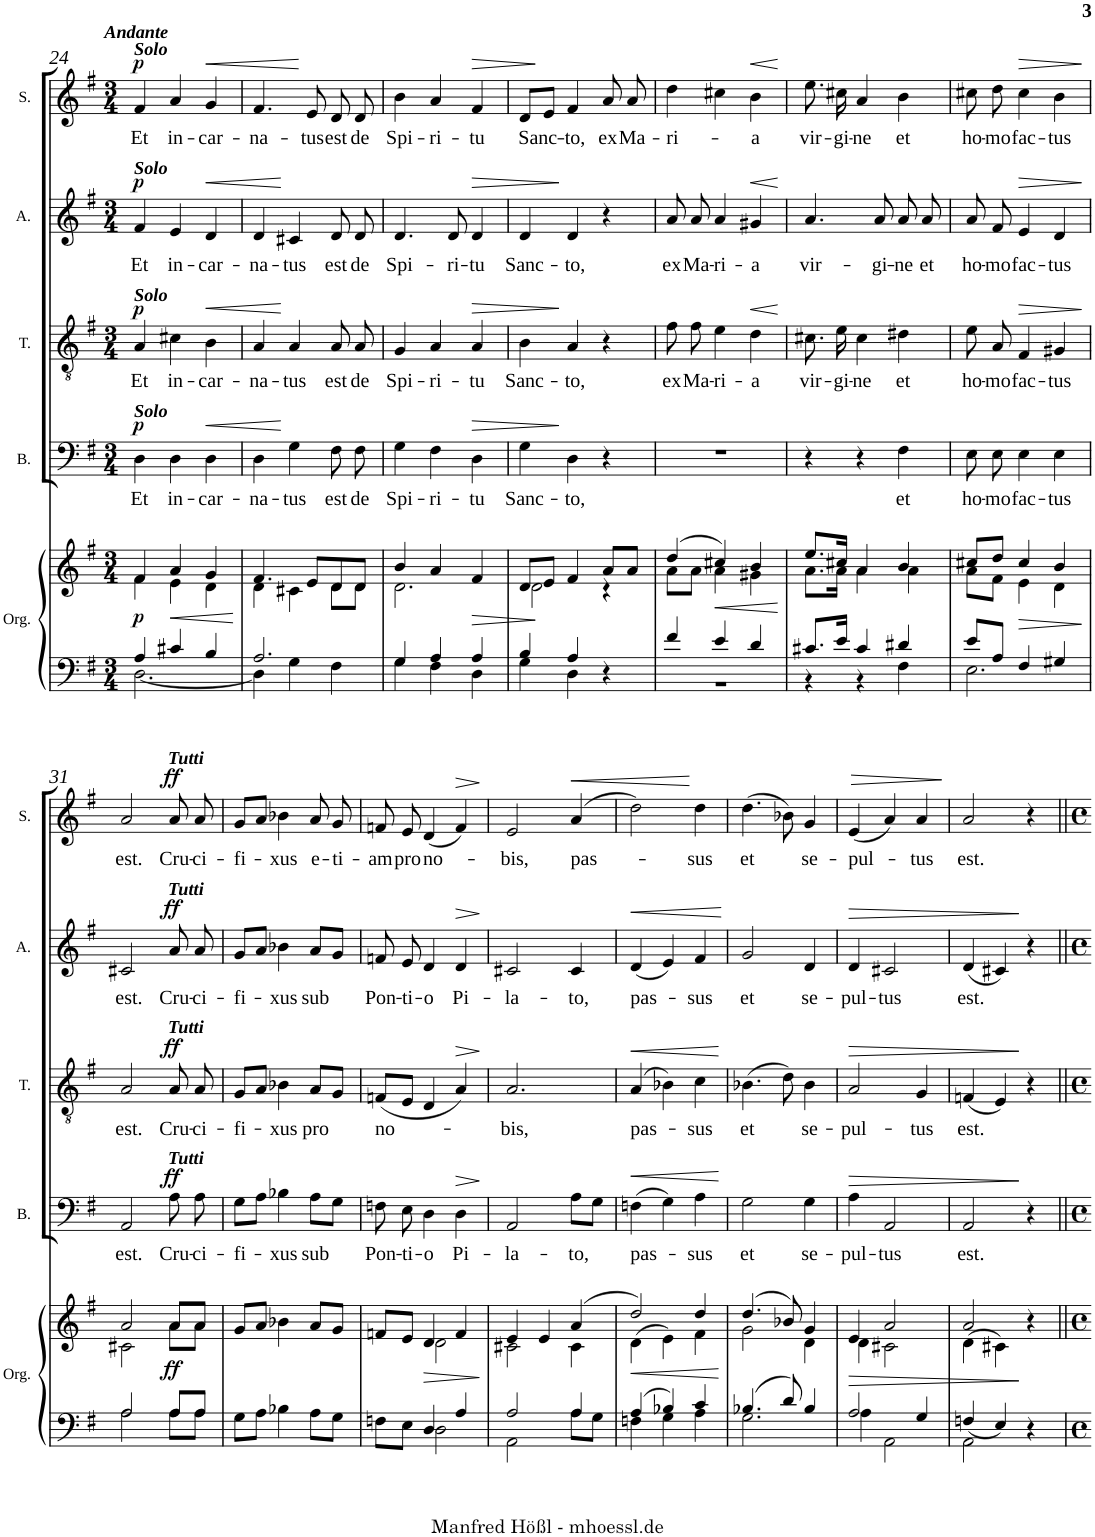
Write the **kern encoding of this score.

**kern	**kern	**dynam	**kern	**text	**dynam	**kern	**text	**dynam	**kern	**text	**dynam	**kern	**text	**dynam
*part5	*part5	*part5	*part4	*part4	*part4	*part3	*part3	*part3	*part2	*part2	*part2	*part1	*part1	*part1
*staff6	*staff5	*staff5/6	*staff4	*staff4	*staff4	*staff3	*staff3	*staff3	*staff2	*staff2	*staff2	*staff1	*staff1	*staff1
*I"Organ	*	*	*I"Bass	*	*	*I"Tenor	*	*	*I"Alto	*	*	*I"Soprano	*	*
*I'Org.	*	*	*I'B.	*	*	*I'T.	*	*	*I'A.	*	*	*I'S.	*	*
!!LO:PB:g=z
*clefF4	*clefG2	*	*clefF4	*	*	*clefGv2	*	*	*clefG2	*	*	*clefG2	*	*
*k[f#]	*k[f#]	*	*k[f#]	*	*	*k[f#]	*	*	*k[f#]	*	*	*k[f#]	*	*
*G:	*G:	*	*G:	*	*	*G:	*	*	*G:	*	*	*G:	*	*
*M3/4	*M3/4	*	*M3/4	*	*	*M3/4	*	*	*M3/4	*	*	*M3/4	*	*
=24	=24	=24	=24	=24	=24	=24	=24	=24	=24	=24	=24	=24	=24	=24
*^	*^	*	*	*	*	*	*	*	*	*	*	*	*	*
!	!	!	!	!	!	!	!	!	!	!	!	!	!	!LO:TX:a:Bi:t=Andante	!	!
!	!	!	!	!	!	!	!	!	!	!	!	!	!	!LO:TX:a:Bi:t=Solo	!	!
!	!	!	!	!	!	!	!	!	!	!	!LO:TX:a:Bi:t=Solo	!	!	!	!	!
!	!	!	!	!	!	!	!	!LO:TX:a:Bi:t=Solo	!	!	!	!	!	!	!	!
!	!	!	!	!	!LO:TX:a:Bi:t=Solo	!	!	!	!	!	!	!	!	!	!	!
!	!	!	!	!LO:DY:b	!	!LO:LY:b	!LO:DY:a	!	!LO:LY:b	!LO:DY:a	!	!LO:LY:b	!LO:DY:a	!	!LO:LY:b	!LO:DY:a
4A/	[<2.D\	4f#/	4f#\	p	4D\	Et	p	4A/	Et	p	4f#/	Et	p	4f#/	Et	p
!	!	!	!	!LO:HP:b	!	!LO:LY:b	!	!	!LO:LY:b	!	!	!LO:LY:b	!	!	!LO:LY:b	!
4c#X/	.	4a/	4e\	<	4D\	in-	.	4c#X\	in-	.	4e/	in-	.	4a/	in-	.
!	!	!	!	!	!	!LO:LY:b	!LO:HP:b	!	!LO:LY:b	!LO:HP:b	!	!LO:LY:b	!LO:HP:b	!	!LO:LY:b	!LO:HP:b
4B/	.	4g/	4d\	.	4D\	-car-	<	4B\	-car-	<	4d/	-car-	<	4g/	-car-	<
*v	*v	*	*	*	*	*	*	*	*	*	*	*	*	*	*	*
*	*v	*v	*	*	*	*	*	*	*	*	*	*	*	*	*
.	.	[	.	.	.	.	.	.	.	.	.	.	.	.
=25	=25	=25	=25	=25	=25	=25	=25	=25	=25	=25	=25	=25	=25	=25
*^	*^	*	*	*	*	*	*	*	*	*	*	*	*	*
!	!	!	!	!	!	!LO:LY:b	!	!	!LO:LY:b	!	!	!LO:LY:b	!	!	!LO:LY:b	!
2.A/	4D\]	4.f#/	4d\	.	4D\	-na-	.	4A/	-na-	.	4d/	-na-	.	4.f#/	-na-	.
!	!	!	!	!	!	!LO:LY:b	!	!	!LO:LY:b	!	!	!LO:LY:b	!	!	!	!
.	4G\	.	4c#X\	.	4G\	-tus	[	4A/	-tus	[	4c#X/	-tus	[	.	.	.
!	!	!	!	!	!	!	!	!	!	!	!	!	!	!	!LO:LY:b	!
.	.	8e/L	.	.	.	.	.	.	.	.	.	.	.	8e/	-tus	[
!	!	!	!	!	!	!LO:LY:b	!	!	!LO:LY:b	!	!	!LO:LY:b	!	!	!LO:LY:b	!
.	4F#\	8d/	8d\L	.	8F#\	est	.	8A/	est	.	8d/	est	.	8d/	est	.
!	!	!	!	!	!	!LO:LY:b	!	!	!LO:LY:b	!	!	!LO:LY:b	!	!	!LO:LY:b	!
.	.	8d/J	8d\J	.	8F#\	de	.	8A/	de	.	8d/	de	.	8d/	de	.
=26	=26	=26	=26	=26	=26	=26	=26	=26	=26	=26	=26	=26	=26	=26	=26	=26
!	!	!	!	!	!	!LO:LY:b	!	!	!LO:LY:b	!	!	!LO:LY:b	!	!	!LO:LY:b	!
4G/	4G\	4b/	2.d\	.	4G\	Spi-	.	4G/	Spi-	.	4.d/	Spi-	.	4b\	Spi-	.
!	!	!	!	!	!	!LO:LY:b	!	!	!LO:LY:b	!	!	!	!	!	!LO:LY:b	!
4A/	4F#\	4a/	.	.	4F#\	-ri-	.	4A/	-ri-	.	.	.	.	4a/	-ri-	.
!	!	!	!	!	!	!	!	!	!	!	!	!LO:LY:b	!	!	!	!
.	.	.	.	.	.	.	.	.	.	.	8d/	-ri-	.	.	.	.
!	!	!	!	!LO:HP:b	!	!LO:LY:b	!LO:HP:b	!	!LO:LY:b	!LO:HP:b	!	!LO:LY:b	!LO:HP:b	!	!LO:LY:b	!LO:HP:b
4A/	4D\	4f#/	.	>	4D\	-tu	>	4A/	-tu	>	4d/	-tu	>	4f#/	-tu	>
=27	=27	=27	=27	=27	=27	=27	=27	=27	=27	=27	=27	=27	=27	=27	=27	=27
!	!	!	!	!	!	!LO:LY:b	!	!	!LO:LY:b	!	!	!LO:LY:b	!	!	!LO:LY:b	!
4B/	4G\	8d/L	2d\	.	4G\	Sanc-	.	4B\	Sanc-	.	4d/	Sanc-	.	8d/L	Sanc-	.
.	.	8e/J	.	]	.	.	.	.	.	.	.	.	.	8e/J	.	]
!	!	!	!	!	!	!LO:LY:b	!	!	!LO:LY:b	!	!	!LO:LY:b	!	!	!LO:LY:b	!
4A/	4D\	4f#/	.	.	4D\	-to,	]	4A/	-to,	]	4d/	-to,	]	4f#/	-to,	.
!	!	!	!	!	!	!	!	!	!	!	!	!	!	!	!LO:LY:b	!
4r	4ryy	8a/L	4r	.	4r	.	.	4r	.	.	4r	.	.	8a/	ex	.
!	!	!	!	!	!	!	!	!	!	!	!	!	!	!	!LO:LY:b	!
.	.	8a/J	.	.	.	.	.	.	.	.	.	.	.	8a/	Ma-	.
=28	=28	=28	=28	=28	=28	=28	=28	=28	=28	=28	=28	=28	=28	=28	=28	=28
!	!	!	!	!	!	!	!	!	!LO:LY:b	!	!	!LO:LY:b	!	!	!LO:LY:b	!
4f#/	2.r	(4dd/	8a\L	.	2.r	.	.	8f#\	ex	.	8a/	ex	.	4dd\	-ri-	.
!	!	!	!	!	!	!	!	!	!LO:LY:b	!	!	!LO:LY:b	!	!	!	!
.	.	.	8a\J	.	.	.	.	8f#\	Ma-	.	8a/	Ma-	.	.	.	.
!	!	!	!	!LO:HP:b	!	!	!	!	!LO:LY:b	!	!	!LO:LY:b	!	!	!	!
4e/	.	4cc#X/)	4a\	<	.	.	.	4e\	-ri-	.	4a/	-ri-	.	4cc#X\	.	.
!	!	!	!	!	!	!	!	!	!LO:LY:b	!LO:HP:b	!	!LO:LY:b	!LO:HP:b	!	!LO:LY:b	!LO:HP:b
4d/	.	4b/	4g#X\	.	.	.	.	4d\	-a	<	4g#X/	-a	<	4b\	-a	<
*v	*v	*	*	*	*	*	*	*	*	*	*	*	*	*	*	*
*	*v	*v	*	*	*	*	*	*	*	*	*	*	*	*	*
.	.	[	.	.	.	.	.	[	.	.	[	.	.	[
=29	=29	=29	=29	=29	=29	=29	=29	=29	=29	=29	=29	=29	=29	=29
*^	*^	*	*	*	*	*	*	*	*	*	*	*	*	*
!	!	!	!	!	!	!	!	!	!LO:LY:b	!	!	!LO:LY:b	!	!	!LO:LY:b	!
8.c#X/L	4r	8.ee/L	8.a\L	.	4r	.	.	8.c#X\	vir-	.	4.a/	vir-	.	8.ee\	vir-	.
!	!	!	!	!	!	!	!	!	!LO:LY:b	!	!	!	!	!	!LO:LY:b	!
16e/Jk	.	16cc#X/Jk	16a\Jk	.	.	.	.	16e\	-gi-	.	.	.	.	16cc#X\	-gi-	.
!	!	!	!	!	!	!	!	!	!LO:LY:b	!	!	!	!	!	!LO:LY:b	!
4c#/	4r	4a/	4a\	.	4r	.	.	4c#\	-ne	.	.	.	.	4a/	-ne	.
!	!	!	!	!	!	!	!	!	!	!	!	!LO:LY:b	!	!	!	!
.	.	.	.	.	.	.	.	.	.	.	8a/	-gi-	.	.	.	.
!	!	!	!	!	!	!LO:LY:b	!	!	!LO:LY:b	!	!	!LO:LY:b	!	!	!LO:LY:b	!
4d#X/	4F#\	4b/	4a\	.	4F#\	et	.	4d#X\	et	.	8a/	-ne	.	4b\	et	.
!	!	!	!	!	!	!	!	!	!	!	!	!LO:LY:b	!	!	!	!
.	.	.	.	.	.	.	.	.	.	.	8a/	et	.	.	.	.
=30	=30	=30	=30	=30	=30	=30	=30	=30	=30	=30	=30	=30	=30	=30	=30	=30
!	!	!	!	!	!	!LO:LY:b	!	!	!LO:LY:b	!	!	!LO:LY:b	!	!	!LO:LY:b	!
8e/L	2.E\	8cc#X/L	8a\L	.	8E\	ho-	.	8e\	ho-	.	8a/	ho-	.	8cc#X\	ho-	.
!	!	!	!	!	!	!LO:LY:b	!	!	!LO:LY:b	!	!	!LO:LY:b	!	!	!LO:LY:b	!
8A/J	.	8dd/J	8f#\J	.	8E\	-mo	.	8A/	-mo	.	8f#/	-mo	.	8dd\	-mo	.
!	!	!	!	!LO:HP:b	!	!LO:LY:b	!	!	!LO:LY:b	!LO:HP:b	!	!LO:LY:b	!LO:HP:b	!	!LO:LY:b	!LO:HP:b
4F#/	.	4cc#/	4e\	>	4E\	fac-	.	4F#/	fac-	>	4e/	fac-	>	4cc#\	fac-	>
!	!	!	!	!	!	!LO:LY:b	!	!	!LO:LY:b	!	!	!LO:LY:b	!	!	!LO:LY:b	!
4G#X/	.	4b/	4d\	.	4E\	-tus	.	4G#X/	-tus	.	4d/	-tus	.	4b\	-tus	.
*v	*v	*	*	*	*	*	*	*	*	*	*	*	*	*	*	*
*	*v	*v	*	*	*	*	*	*	*	*	*	*	*	*	*
.	.	]	.	.	.	.	.	]	.	.	]	.	.	]
!!LO:LB:g=z
=31	=31	=31	=31	=31	=31	=31	=31	=31	=31	=31	=31	=31	=31	=31
*^	*^	*	*	*	*	*	*	*	*	*	*	*	*	*
!	!	!	!	!	!	!LO:LY:b	!	!	!LO:LY:b	!	!	!LO:LY:b	!	!	!LO:LY:b	!
2A/	2A\	2a/	2c#X\	.	2AA/	est.	.	2A/	est.	.	2c#X/	est.	.	2a/	est.	.
!	!	!	!	!	!	!	!	!	!	!	!	!	!	!LO:TX:a:Bi:t=Tutti	!	!
!	!	!	!	!	!	!	!	!	!	!	!LO:TX:a:Bi:t=Tutti	!	!	!	!	!
!	!	!	!	!	!	!	!	!LO:TX:a:Bi:t=Tutti	!	!	!	!	!	!	!	!
!	!	!	!	!	!LO:TX:a:Bi:t=Tutti	!	!	!	!	!	!	!	!	!	!	!
!	!	!	!	!LO:DY:b	!	!LO:LY:b	!LO:DY:a	!	!LO:LY:b	!LO:DY:a	!	!LO:LY:b	!LO:DY:a	!	!LO:LY:b	!LO:DY:a
8A/L	8A\L	8a/L	8a\L	ff	8A\	Cru-	ff	8A/	Cru-	ff	8a/	Cru-	ff	8a/	Cru-	ff
!	!	!	!	!	!	!LO:LY:b	!	!	!LO:LY:b	!	!	!LO:LY:b	!	!	!LO:LY:b	!
8A/J	8A\J	8a/J	8a\J	.	8A\	-ci-	.	8A/	-ci-	.	8a/	-ci-	.	8a/	-ci-	.
=32	=32	=32	=32	=32	=32	=32	=32	=32	=32	=32	=32	=32	=32	=32	=32	=32
!	!	!	!	!	!	!LO:LY:b	!	!	!LO:LY:b	!	!	!LO:LY:b	!	!	!LO:LY:b	!
*v	*v	*	*	*	*	*	*	*	*	*	*	*	*	*	*	*
*	*v	*v	*	*	*	*	*	*	*	*	*	*	*	*	*
8G\L	8g/L	.	8G\L	-fi-	.	8G/L	-fi-	.	8g/L	-fi-	.	8g/L	-fi-	.
8A\J	8a/J	.	8A\J	.	.	8A/J	.	.	8a/J	.	.	8a/J	.	.
!	!	!	!	!LO:LY:b	!	!	!LO:LY:b	!	!	!LO:LY:b	!	!	!LO:LY:b	!
4B-X\	4b-X\	.	4B-X\	-xus	.	4B-X\	-xus	.	4b-X\	-xus	.	4b-X\	-xus	.
!	!	!	!	!LO:LY:b	!	!	!LO:LY:b	!	!	!LO:LY:b	!	!	!LO:LY:b	!
8A\L	8a/L	.	8A\L	sub	.	8A/L	pro	.	8a/L	sub	.	8a/	e-	.
!	!	!	!	!	!	!	!	!	!	!	!	!	!LO:LY:b	!
8G\J	8g/J	.	8G\J	.	.	8G/J	.	.	8g/J	.	.	8g/	-ti-	.
=33	=33	=33	=33	=33	=33	=33	=33	=33	=33	=33	=33	=33	=33	=33
*^	*^	*	*	*	*	*	*	*	*	*	*	*	*	*
!	!	!	!	!	!	!LO:LY:b	!	!	!LO:LY:b	!	!	!LO:LY:b	!	!	!LO:LY:b	!
4ryy	8Fn\L	8fn/L	4ryy	.	8Fn\	Pon-	.	(<8Fn/L	no-	.	8fn/	Pon-	.	8fn/	-am	.
!	!	!	!	!	!	!LO:LY:b	!	!	!	!	!	!LO:LY:b	!	!	!LO:LY:b	!
.	8E\J	8e/J	.	.	8E\	-ti-	.	8E/J	.	.	8e/	-ti-	.	8e/	pro	.
!	!	!	!	!LO:HP:b	!	!LO:LY:b	!	!	!	!	!	!LO:LY:b	!	!	!LO:LY:b	!
4D/	2D\	4d/	2d\	>	4D\	-o	.	4D/	.	.	4d/	-o	.	(<4d/	no-	.
!	!	!	!	!	!	!LO:LY:b	!LO:HP:b	!	!	!LO:HP:b	!	!LO:LY:b	!LO:HP:b	!	!	!LO:HP:b
4A/	.	4f/	.	.	4D\	Pi-	>	4A/)	.	>	4d/	Pi-	>	4f/)	.	>
*v	*v	*	*	*	*	*	*	*	*	*	*	*	*	*	*	*
*	*v	*v	*	*	*	*	*	*	*	*	*	*	*	*	*
.	.	]	.	.	]	.	.	]	.	.	]	.	.	]
=34	=34	=34	=34	=34	=34	=34	=34	=34	=34	=34	=34	=34	=34	=34
*^	*^	*	*	*	*	*	*	*	*	*	*	*	*	*
!	!	!	!	!	!	!LO:LY:b	!	!	!LO:LY:b	!	!	!LO:LY:b	!	!	!LO:LY:b	!
2A/	2AA\	4e/	2c#X\	.	2AA/	-la-	.	2.A/	-bis,	.	2c#X/	-la-	.	2e/	-bis,	.
.	.	4e/	.	.	.	.	.	.	.	.	.	.	.	.	.	.
!	!	!	!	!	!	!LO:LY:b	!	!	!	!	!	!LO:LY:b	!	!	!LO:LY:b	!LO:HP:b
4A/	8A\L	(4a/	4c#\	.	8A\L	-to,	.	.	.	.	4c#/	-to,	.	(4a/	pas-	<
.	8G\J	.	.	.	8G\J	.	.	.	.	.	.	.	.	.	.	.
=35	=35	=35	=35	=35	=35	=35	=35	=35	=35	=35	=35	=35	=35	=35	=35	=35
!	!	!	!	!	!	!LO:LY:b	!LO:HP:b	!	!LO:LY:b	!LO:HP:b	!	!LO:LY:b	!LO:HP:b	!	!	!
4A/	4Fn\	2dd/)	(>4d\	.	(>4Fn\	pas-	<	(4A/	pas-	<	(<4d/	pas-	<	2dd\)	.	.
4B-X/	4G\	.	4e\)	.	4G\)	.	.	4B-X\)	.	.	4e/)	.	.	.	.	.
!	!	!	!	!	!	!LO:LY:b	!	!	!LO:LY:b	!	!	!LO:LY:b	!	!	!LO:LY:b	!
4c/	4A\	4dd/	4f#\	.	4A\	-sus	.	4c\	-sus	.	4f#/	-sus	.	4dd\	-sus	.
*v	*v	*	*	*	*	*	*	*	*	*	*	*	*	*	*	*
*	*v	*v	*	*	*	*	*	*	*	*	*	*	*	*	*
.	.	.	.	.	[	.	.	[	.	.	[	.	.	[
=36	=36	=36	=36	=36	=36	=36	=36	=36	=36	=36	=36	=36	=36	=36
*^	*^	*	*	*	*	*	*	*	*	*	*	*	*	*
!	!	!	!	!	!	!LO:LY:b	!	!	!LO:LY:b	!	!	!LO:LY:b	!	!	!LO:LY:b	!
4.B-X/	2.G\	(4.dd/	2g\	.	2G\	et	.	(>4.B-X\	et	.	2g/	et	.	(>4.dd\	et	.
8d/	.	8b-X/)	.	.	.	.	.	8d\)	.	.	.	.	.	8b-X\)	.	.
!	!	!	!	!	!	!LO:LY:b	!	!	!LO:LY:b	!	!	!LO:LY:b	!	!	!LO:LY:b	!
4B-/	.	4g/	4d\	.	4G\	se-	.	4B-\	se-	.	4d/	se-	.	4g/	se-	.
=37	=37	=37	=37	=37	=37	=37	=37	=37	=37	=37	=37	=37	=37	=37	=37	=37
!	!	!	!	!	!	!LO:LY:b	!LO:HP:b	!	!LO:LY:b	!LO:HP:b	!	!LO:LY:b	!LO:HP:b	!	!LO:LY:b	!LO:HP:b
2A/	4A\	4e/	4d\	.	4A\	-pul-	>	2A/	-pul-	>	4d/	-pul-	>	(<4e/	-pul-	>
!	!	!	!	!	!	!LO:LY:b	!	!	!	!	!	!LO:LY:b	!	!	!	!
.	2AA\	2a/	2c#X\	.	2AA/	-tus	.	.	.	.	2c#X/	-tus	.	4a/)	.	.
!	!	!	!	!	!	!	!	!	!LO:LY:b	!	!	!	!	!	!LO:LY:b	!
4G/	.	.	.	.	.	.	.	4G/	-tus	.	.	.	.	4a/	-tus	.
=38	=38	=38	=38	=38	=38	=38	=38	=38	=38	=38	=38	=38	=38	=38	=38	=38
!	!	!	!	!	!	!LO:LY:b	!	!	!LO:LY:b	!	!	!LO:LY:b	!	!	!LO:LY:b	!
4Fn/	2AA\	2a/	(>4d\	.	2AA/	est.	.	(<4Fn/	est.	.	(<4d/	est.	.	2a/	est.	.
4E/	.	.	4c#X\)	.	.	.	.	4E/)	.	.	4c#X/)	.	.	.	.	.
4r	4ryy	4r	4ryy	.	4r	.	]	4r	.	]	4r	.	]	4r	.	]
*v	*v	*	*	*	*	*	*	*	*	*	*	*	*	*	*	*
*	*v	*v	*	*	*	*	*	*	*	*	*	*	*	*	*
=||	=||	=||	=||	=||	=||	=||	=||	=||	=||	=||	=||	=||	=||	=||
*-	*-	*-	*-	*-	*-	*-	*-	*-	*-	*-	*-	*-	*-	*-
